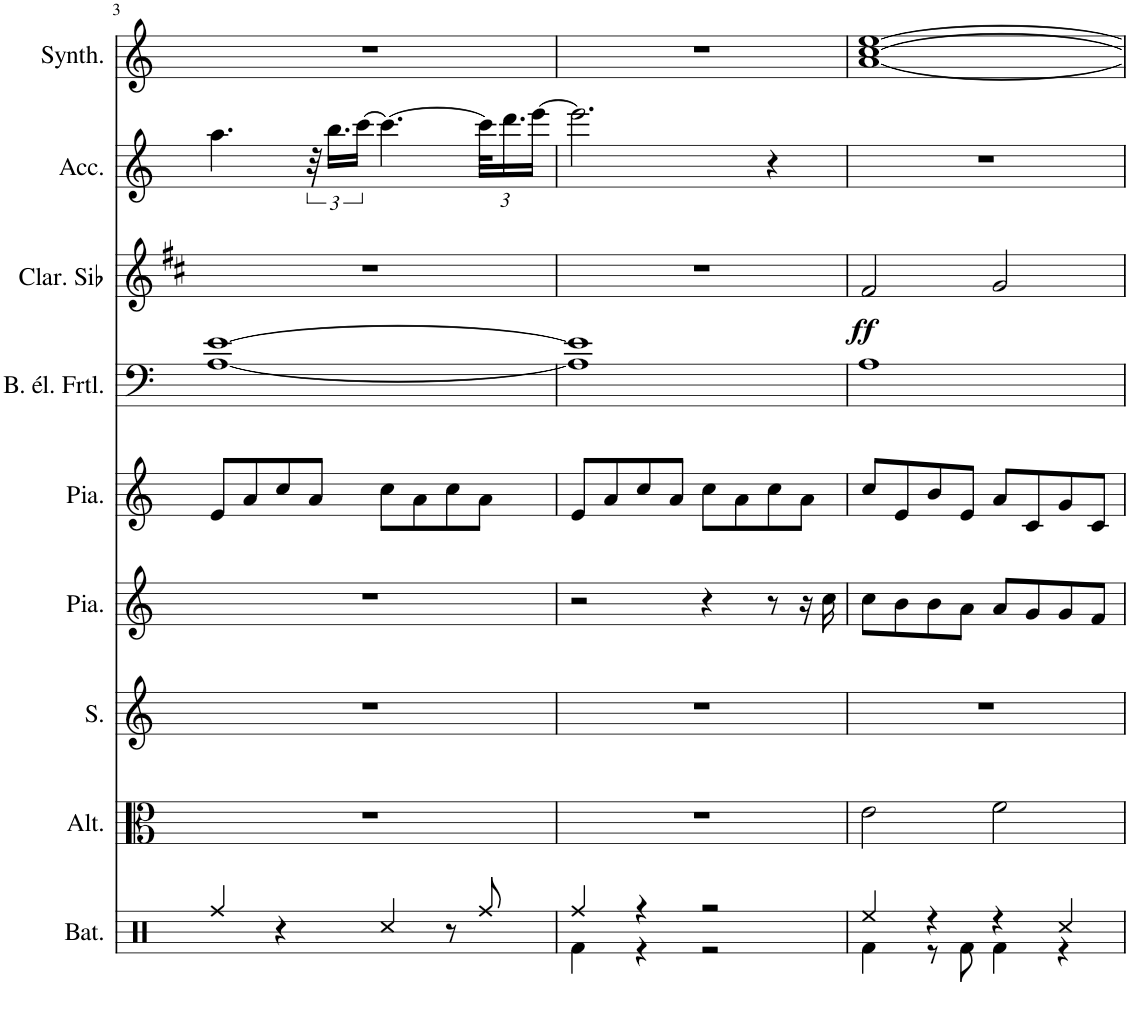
**kern	**kern	**kern	**kern	**kern	**kern	**kern	**dynam	**kern	**kern
*part9	*part8	*part7	*part6	*part5	*part4	*part3	*part3	*part2	*part1
*staff9	*staff8	*staff7	*staff6	*staff5	*staff4	*staff3	*staff3	*staff2	*staff1
*I"Batterie, Drums	*I"Altos, String Ensemble 1	*I"Soprano, Choir Aahs	*I"Piano, Acoustic Grand Piano	*I"Piano, Acoustic Grand Piano	*I"Basse électrique fretless, Fretless Bass	*I"Clarinette en Sib	*	*I"Accordéon , Accordion	*I"Synthétiseur Pad, Pad 2 (warm)
*I'Bat.	*I'Alt.	*I'S.	*I'Pia.	*I'Pia.	*I'B. él. Frtl.	*I'Clar. Sib	*	*I'Acc.	*I'Synth.
!!LO:PB:g=z
*clefX	*clefC3	*clefG2	*clefG2	*clefG2	*clefF4	*clefG2	*	*clefG2	*clefG2
*	*	*	*	*	*Trd7c12	*Trd1c2	*	*	*
*k[]	*k[]	*k[]	*k[]	*k[]	*k[]	*k[f#c#]	*	*k[]	*k[]
*M4/4	*M4/4	*M4/4	*M4/4	*M4/4	*M4/4	*M4/4	*	*M4/4	*M4/4
=3	=3	=3	=3	=3	=3	=3	=3	=3	=3
4Rff/	1r	1r	1r	8e/L	[1A [1e	1r	.	4.aa\	1r
.	.	.	.	8a/	.	.	.	.	.
4r	.	.	.	8cc/	.	.	.	.	.
.	.	.	.	8a/J	.	.	.	48r	.
.	.	.	.	.	.	.	.	24.bb\LL	.
.	.	.	.	.	.	.	.	[24ccc\JJ	.
4Rcc/	.	.	.	8cc\L	.	.	.	4.ccc\_	.
.	.	.	.	8a\	.	.	.	.	.
8r	.	.	.	8cc\	.	.	.	.	.
*	*	*	*	*	*	*	*	*Xbrackettup	*
8Rff/	.	.	.	8a\J	.	.	.	48ccc\KLL]	.
.	.	.	.	.	.	.	.	24.ddd\	.
.	.	.	.	.	.	.	.	[24eee\JJ	.
=4	=4	=4	=4	=4	=4	=4	=4	=4	=4
*^	*	*	*	*	*	*	*	*	*
4Rff/	4Rf\	1r	1r	2r	8e/L	1A] 1e]	1r	.	2.eee\]	1r
.	.	.	.	.	8a/	.	.	.	.	.
4r	4r	.	.	.	8cc/	.	.	.	.	.
.	.	.	.	.	8a/J	.	.	.	.	.
2r	2r	.	.	4r	8cc\L	.	.	.	.	.
.	.	.	.	.	8a\	.	.	.	.	.
.	.	.	.	8r	8cc\	.	.	.	4r	.
.	.	.	.	16r	8a\J	.	.	.	.	.
.	.	.	.	16cc\	.	.	.	.	.	.
=5	=5	=5	=5	=5	=5	=5	=5	=5	=5	=5
!	!	!	!	!	!	!	!	!LO:DY:b	!	!
4Ree/	4Rf\	2e\	1r	8cc\L	8cc/L	1A	2f#/	ff	1r	[1a [1cc [1ee
.	.	.	.	8b\	8e/	.	.	.	.	.
4r	8r	.	.	8b\	8b/	.	.	.	.	.
.	8Rf\	.	.	8a\J	8e/J	.	.	.	.	.
4r	4Rf\	2f\	.	8a/L	8a/L	.	2g/	.	.	.
.	.	.	.	8g/	8c/	.	.	.	.	.
4Rcc/	4r	.	.	8g/	8g/	.	.	.	.	.
.	.	.	.	8f/J	8c/J	.	.	.	.	.
*v	*v	*	*	*	*	*	*	*	*	*
=	=	=	=	=	=	=	=	=	=
*-	*-	*-	*-	*-	*-	*-	*-	*-	*-
